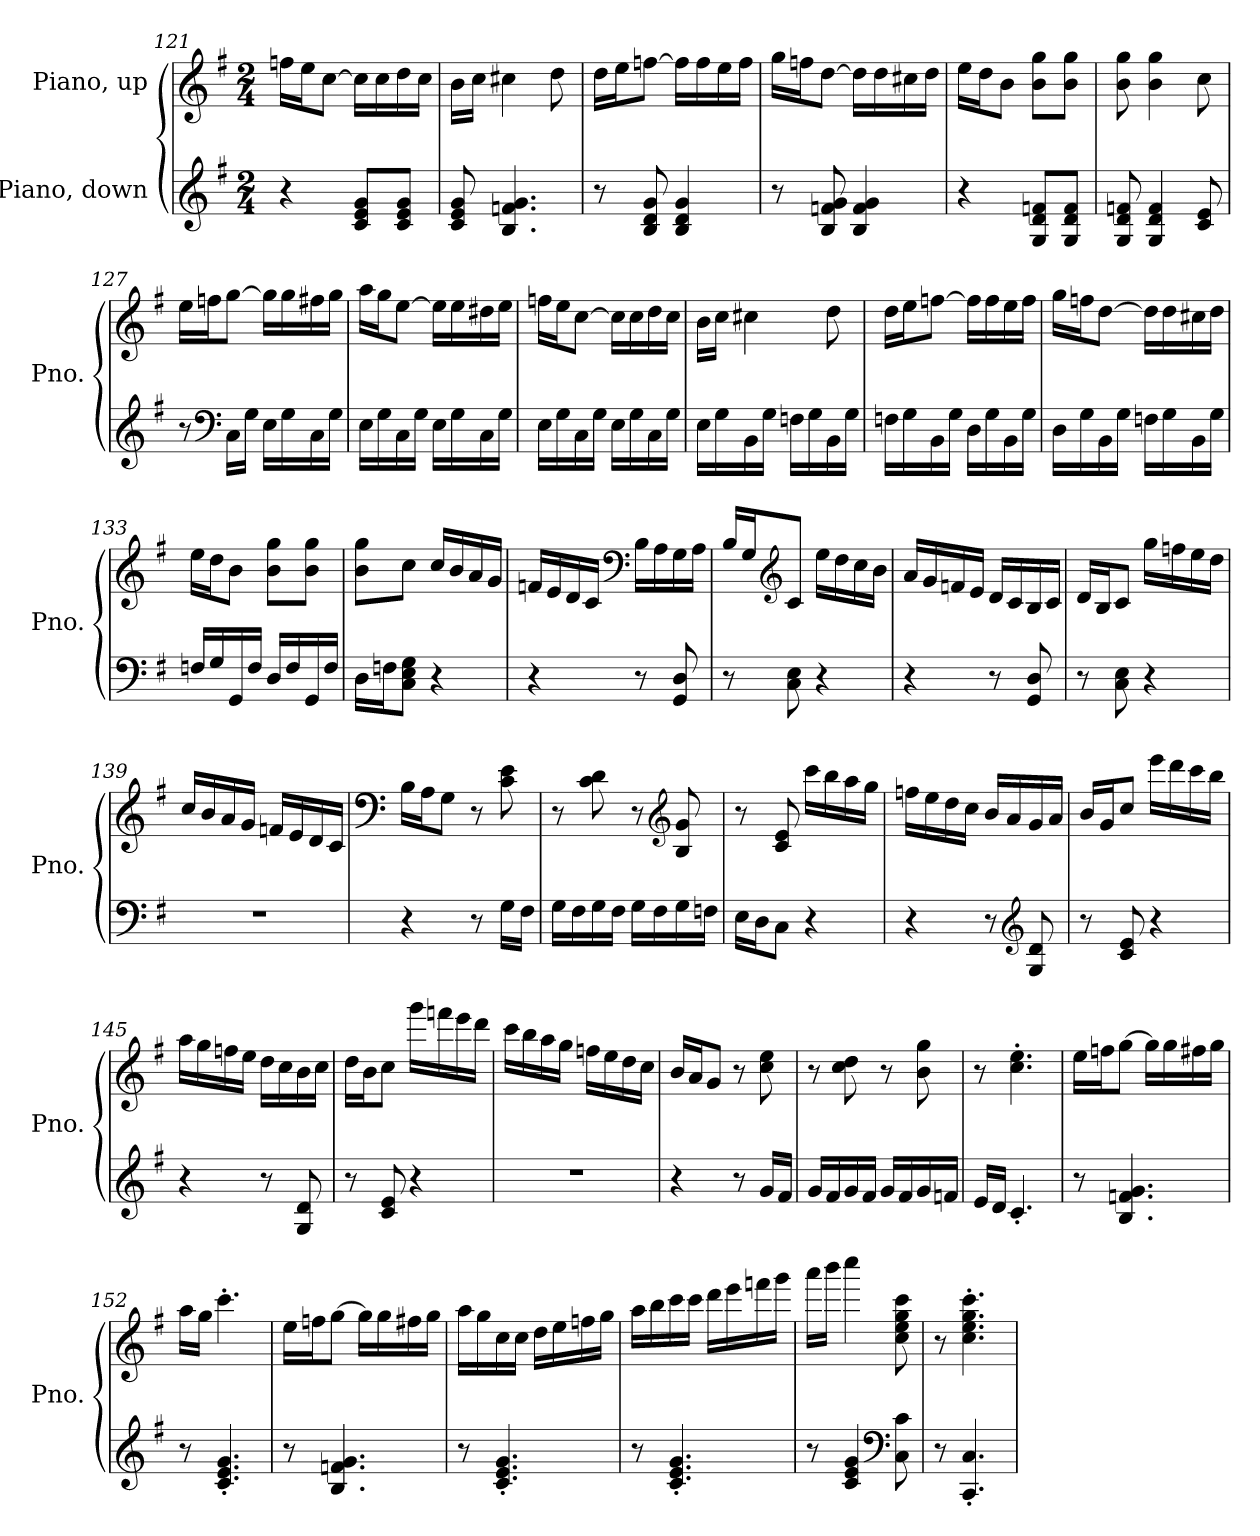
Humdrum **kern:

**kern	**kern
*part2	*part1
*staff2	*staff1
*I"Piano, down	*I"Piano, up
*I'Pno.	*I'Pno.
!!LO:LB:g=z
*clefG2	*clefG2
*k[f#]	*k[f#]
*M2/4	*M2/4
=121	=121
4r	16ffn\LL
.	16ee\J
.	[8cc\J
8c/ 8e/ 8g/L	16cc\LL]
.	16cc\
8c/ 8e/ 8g/J	16dd\
.	16cc\JJ
=122	=122
8c/ 8e/ 8g/	16b\LL
.	16cc\JJ
4.B/ 4.fn/ 4.g/	4cc#X\
.	8dd\
=123	=123
8r	16dd\LL
.	16ee\J
8B/ 8d/ 8g/	[8ffn\J
4B/ 4d/ 4g/	16ff\LL]
.	16ff\
.	16ee\
.	16ff\JJ
=124	=124
8r	16gg\LL
.	16ffn\J
8B/ 8fn/ 8g/	[8dd\J
4B/ 4f/ 4g/	16dd\LL]
.	16dd\
.	16cc#X\
.	16dd\JJ
=125	=125
4r	16ee\LL
.	16dd\J
.	8b\J
8G/ 8d/ 8fn/L	8b\ 8gg\L
8G/ 8d/ 8f/J	8b\ 8gg\J
!!LO:LB:g=z
=126	=126
8G/ 8d/ 8fn/	8b\ 8gg\
4G/ 4d/ 4f/	4b\ 4gg\
8c/ 8e/	8cc\
=127	=127
8r	16ee\LL
.	16ffn\J
*clefF4	*
16C\LL	[8gg\J
16G\JJ	.
16E\LL	16gg\LL]
16G\	16gg\
16C\	16ff#X\
16G\JJ	16gg\JJ
=128	=128
16E\LL	16aa\LL
16G\	16gg\J
16C\	[8ee\J
16G\JJ	.
16E\LL	16ee\LL]
16G\	16ee\
16C\	16dd#X\
16G\JJ	16ee\JJ
=129	=129
16E\LL	16ffn\LL
16G\	16ee\J
16C\	[8cc\J
16G\JJ	.
16E\LL	16cc\LL]
16G\	16cc\
16C\	16dd\
16G\JJ	16cc\JJ
!!LO:LB:g=z
=130	=130
16E\LL	16b\LL
16G\	16cc\JJ
16BB\	4cc#X\
16G\JJ	.
16Fn\LL	.
16G\	.
16BB\	8dd\
16G\JJ	.
=131	=131
16Fn\LL	16dd\LL
16G\	16ee\J
16BB\	[8ffn\J
16G\JJ	.
16D\LL	16ff\LL]
16G\	16ff\
16BB\	16ee\
16G\JJ	16ff\JJ
=132	=132
16D\LL	16gg\LL
16G\	16ffn\J
16BB\	[8dd\J
16G\JJ	.
16Fn\LL	16dd\LL]
16G\	16dd\
16BB\	16cc#X\
16G\JJ	16dd\JJ
=133	=133
16Fn/LL	16ee\LL
16G/	16dd\J
16GG/	8b\J
16F/JJ	.
16D/LL	8b\ 8gg\L
16F/	.
16GG/	8b\ 8gg\J
16F/JJ	.
!!LO:PB:g=z
=134	=134
16D\LL	8b\ 8gg\L
16Fn\J	.
8C\ 8E\ 8G\J	8cc\J
4r	16cc/LL
.	16b/
.	16a/
.	16g/JJ
=135	=135
4r	16fn/LL
.	16e/
.	16d/
.	16c/JJ
*	*clefF4
8r	16B\LL
.	16A\
8GG/ 8D/	16G\
.	16A\JJ
=136	=136
8r	16B/LL
.	16G/J
*	*clefG2
8C\ 8E\	8c/J
4r	16ee\LL
.	16dd\
.	16cc\
.	16b\JJ
=137	=137
4r	16a/LL
.	16g/
.	16fn/
.	16e/JJ
8r	16d/LL
.	16c/
8GG/ 8D/	16B/
.	16c/JJ
!!LO:LB:g=z
=138	=138
8r	16d/LL
.	16B/J
8C\ 8E\	8c/J
4r	16gg\LL
.	16ffn\
.	16ee\
.	16dd\JJ
=139	=139
2r	16cc/LL
.	16b/
.	16a/
.	16g/JJ
.	16fn/LL
.	16e/
.	16d/
.	16c/JJ
=140	=140
*	*clefF4
4r	16B\LL
.	16A\J
.	8G\J
8r	8r
16G\LL	8c\ 8e\
16F#\JJ	.
=141	=141
16G\LL	8r
16F#\	.
16G\	8c\ 8d\
16F#\JJ	.
16G\LL	8r
16F#\	.
*	*clefG2
16G\	8B/ 8g/
16Fn\JJ	.
!!LO:LB:g=z
=142	=142
16E\LL	8r
16D\J	.
8C\J	8c/ 8e/
4r	16ccc\LL
.	16bb\
.	16aa\
.	16gg\JJ
=143	=143
4r	16ffn\LL
.	16ee\
.	16dd\
.	16cc\JJ
8r	16b/LL
.	16a/
*clefG2	*
8G/ 8d/	16g/
.	16a/JJ
=144	=144
8r	16b/LL
.	16g/J
8c/ 8e/	8cc/J
4r	16eee\LL
.	16ddd\
.	16ccc\
.	16bb\JJ
=145	=145
4r	16aa\LL
.	16gg\
.	16ffn\
.	16ee\JJ
8r	16dd\LL
.	16cc\
8G/ 8d/	16b\
.	16cc\JJ
!!LO:LB:g=z
=146	=146
8r	16dd\LL
.	16b\J
8c/ 8e/	8cc\J
4r	16ggg\LL
.	16fffn\
.	16eee\
.	16ddd\JJ
=147	=147
2r	16ccc\LL
.	16bb\
.	16aa\
.	16gg\JJ
.	16ffn\LL
.	16ee\
.	16dd\
.	16cc\JJ
=148	=148
4r	16b/LL
.	16a/J
.	8g/J
8r	8r
16g/LL	8cc\ 8ee\
16f#/JJ	.
=149	=149
16g/LL	8r
16f#/	.
16g/	8cc\ 8dd\
16f#/JJ	.
16g/LL	8r
16f#/	.
16g/	8b\ 8gg\
16fn/JJ	.
=150	=150
16e/LL	8r
16d/JJ	.
4.c'/	4.cc\' 4.ee\'
!!LO:LB:g=z
=151	=151
8r	16ee\LL
.	16ffn\J
4.B/ 4.fn/ 4.g/	[8gg\J
.	16gg\LL]
.	16gg\
.	16ff#X\
.	16gg\JJ
=152	=152
8r	16aa\LL
.	16gg\JJ
4.c/' 4.e/' 4.g/'	4.ccc'\
=153	=153
8r	16ee\LL
.	16ffn\J
4.B/ 4.fn/ 4.g/	[8gg\J
.	16gg\LL]
.	16gg\
.	16ff#X\
.	16gg\JJ
=154	=154
8r	16aa\LL
.	16gg\
4.c/' 4.e/' 4.g/'	16cc\
.	16cc\JJ
.	16dd\LL
.	16ee\
.	16ffn\
.	16gg\JJ
=155	=155
8r	16aa\LL
.	16bb\
4.c/' 4.e/' 4.g/'	16ccc\
.	16ccc\JJ
.	16ddd\LL
.	16eee\
.	16fffn\
.	16ggg\JJ
!!LO:LB:g=z
=156	=156
8r	16aaa\LL
.	16bbb\JJ
4c/ 4e/ 4g/	4cccc\
*clefF4	*
8C\ 8c\	8cc\ 8ee\ 8gg\ 8ccc\
=157	=157
8r	8r
4.CC/' 4.C/'	4.cc\' 4.ee\' 4.gg\' 4.ccc\'
=	=
*-	*-
